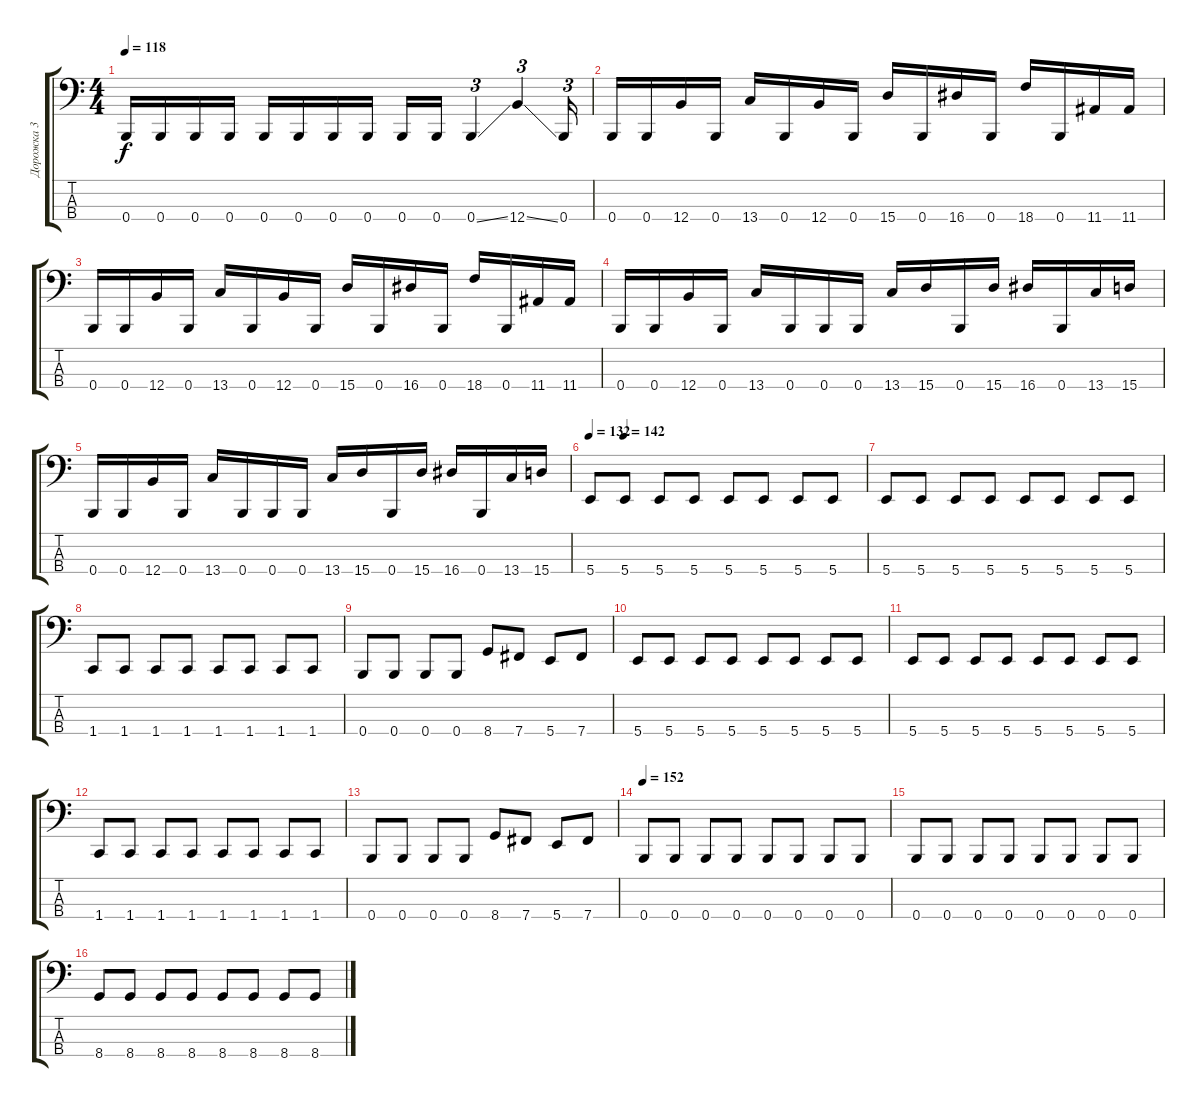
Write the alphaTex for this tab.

\track ("Дорожка 3" "Дорожка 3") {instrument electricbasspick}
\staff {score tabs}
\tuning (E2 B1 Gb1 B0) {hide}
\ts (4 4)
\tempo 118
\clef f4
\ks c
0.4.16{dy f} 0.4.16 0.4.16 0.4.16 0.4.16 0.4.16 0.4.16 0.4.16 0.4.16 0.4.16 0.4{ss}.4{tu (3 2)} 12.4{ss}.4{tu (3 2)} 0.4.16{tu (3 2)} |
0.4.16 0.4.16 12.4.16 0.4.16 13.4.16 0.4.16 12.4.16 0.4.16 15.4.16 0.4.16 16.4.16 0.4.16 18.4.16 0.4.16 11.4.16 11.4.16 |
0.4.16 0.4.16 12.4.16 0.4.16 13.4.16 0.4.16 12.4.16 0.4.16 15.4.16 0.4.16 16.4.16 0.4.16 18.4.16 0.4.16 11.4.16 11.4.16 |
0.4.16 0.4.16 12.4.16 0.4.16 13.4.16 0.4.16 0.4.16 0.4.16 13.4.16 15.4.16 0.4.16 15.4.16 16.4.16 0.4.16 13.4.16 15.4.16 |
0.4.16 0.4.16 12.4.16 0.4.16 13.4.16 0.4.16 0.4.16 0.4.16 13.4.16 15.4.16 0.4.16 15.4.16 16.4.16 0.4.16 13.4.16 15.4.16 |
\tempo 132
\tempo (142 0.125)
5.4.8 5.4.8 5.4.8 5.4.8 5.4.8 5.4.8 5.4.8 5.4.8 |
5.4.8 5.4.8 5.4.8 5.4.8 5.4.8 5.4.8 5.4.8 5.4.8 |
1.4.8 1.4.8 1.4.8 1.4.8 1.4.8 1.4.8 1.4.8 1.4.8 |
0.4.8 0.4.8 0.4.8 0.4.8 8.4.8 7.4.8 5.4.8 7.4.8 |
5.4.8 5.4.8 5.4.8 5.4.8 5.4.8 5.4.8 5.4.8 5.4.8 |
5.4.8 5.4.8 5.4.8 5.4.8 5.4.8 5.4.8 5.4.8 5.4.8 |
1.4.8 1.4.8 1.4.8 1.4.8 1.4.8 1.4.8 1.4.8 1.4.8 |
0.4.8 0.4.8 0.4.8 0.4.8 8.4.8 7.4.8 5.4.8 7.4.8 |
\tempo 152
0.4.8 0.4.8 0.4.8 0.4.8 0.4.8 0.4.8 0.4.8 0.4.8 |
0.4.8 0.4.8 0.4.8 0.4.8 0.4.8 0.4.8 0.4.8 0.4.8 |
8.4.8 8.4.8 8.4.8 8.4.8 8.4.8 8.4.8 8.4.8 8.4.8
